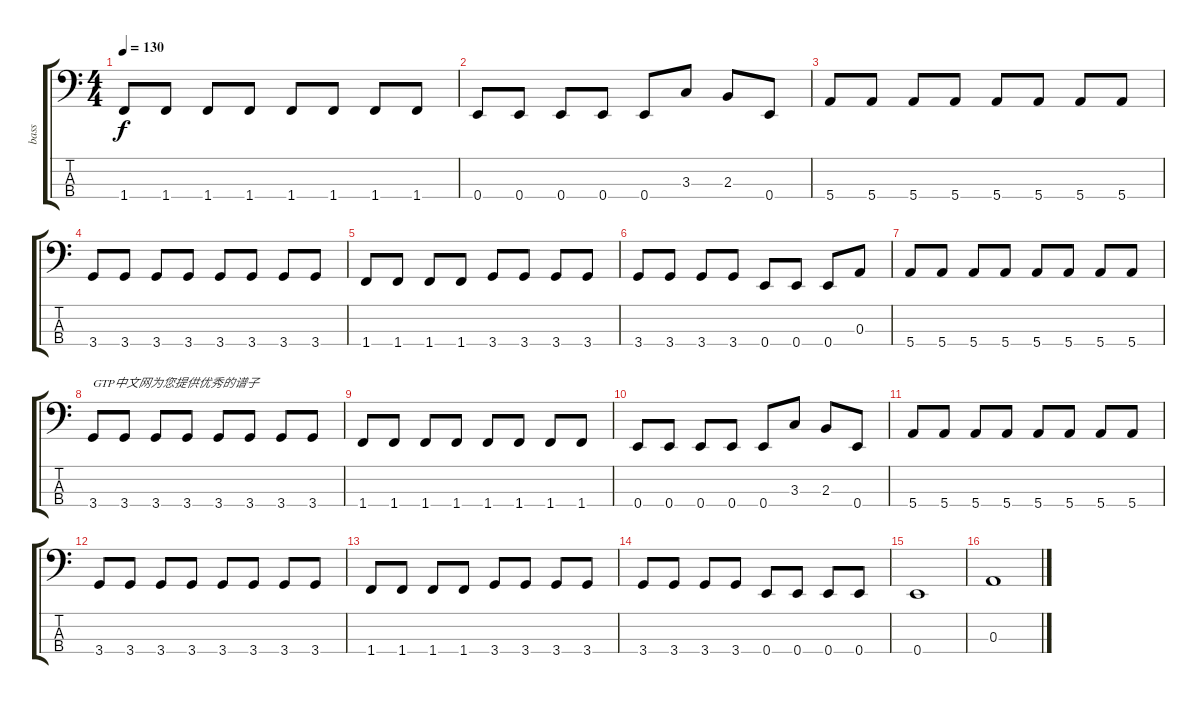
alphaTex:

\track ("bass" "bass") {instrument electricbassfinger}
\staff {score tabs}
\tuning (G2 D2 A1 E1) {hide}
\ts (4 4)
\tempo 130
\clef f4
\ks c
1.4.8{dy f} 1.4.8 1.4.8 1.4.8 1.4.8 1.4.8 1.4.8 1.4.8 |
0.4.8 0.4.8 0.4.8 0.4.8 0.4.8 3.3.8 2.3.8 0.4.8 |
5.4.8 5.4.8 5.4.8 5.4.8 5.4.8 5.4.8 5.4.8 5.4.8 |
3.4.8 3.4.8 3.4.8 3.4.8 3.4.8 3.4.8 3.4.8 3.4.8 |
1.4.8 1.4.8 1.4.8 1.4.8 3.4.8 3.4.8 3.4.8 3.4.8 |
3.4.8 3.4.8 3.4.8 3.4.8 0.4.8 0.4.8 0.4.8 0.3.8 |
5.4.8 5.4.8 5.4.8 5.4.8 5.4.8 5.4.8 5.4.8 5.4.8 |
3.4.8{txt "GTP中文网为您提供优秀的谱子"} 3.4.8 3.4.8 3.4.8 3.4.8 3.4.8 3.4.8 3.4.8 |
1.4.8 1.4.8 1.4.8 1.4.8 1.4.8 1.4.8 1.4.8 1.4.8 |
0.4.8 0.4.8 0.4.8 0.4.8 0.4.8 3.3.8 2.3.8 0.4.8 |
5.4.8 5.4.8 5.4.8 5.4.8 5.4.8 5.4.8 5.4.8 5.4.8 |
3.4.8 3.4.8 3.4.8 3.4.8 3.4.8 3.4.8 3.4.8 3.4.8 |
1.4.8 1.4.8 1.4.8 1.4.8 3.4.8 3.4.8 3.4.8 3.4.8 |
3.4.8 3.4.8 3.4.8 3.4.8 0.4.8 0.4.8 0.4.8 0.4.8 |
0.4.1 |
0.3.1
